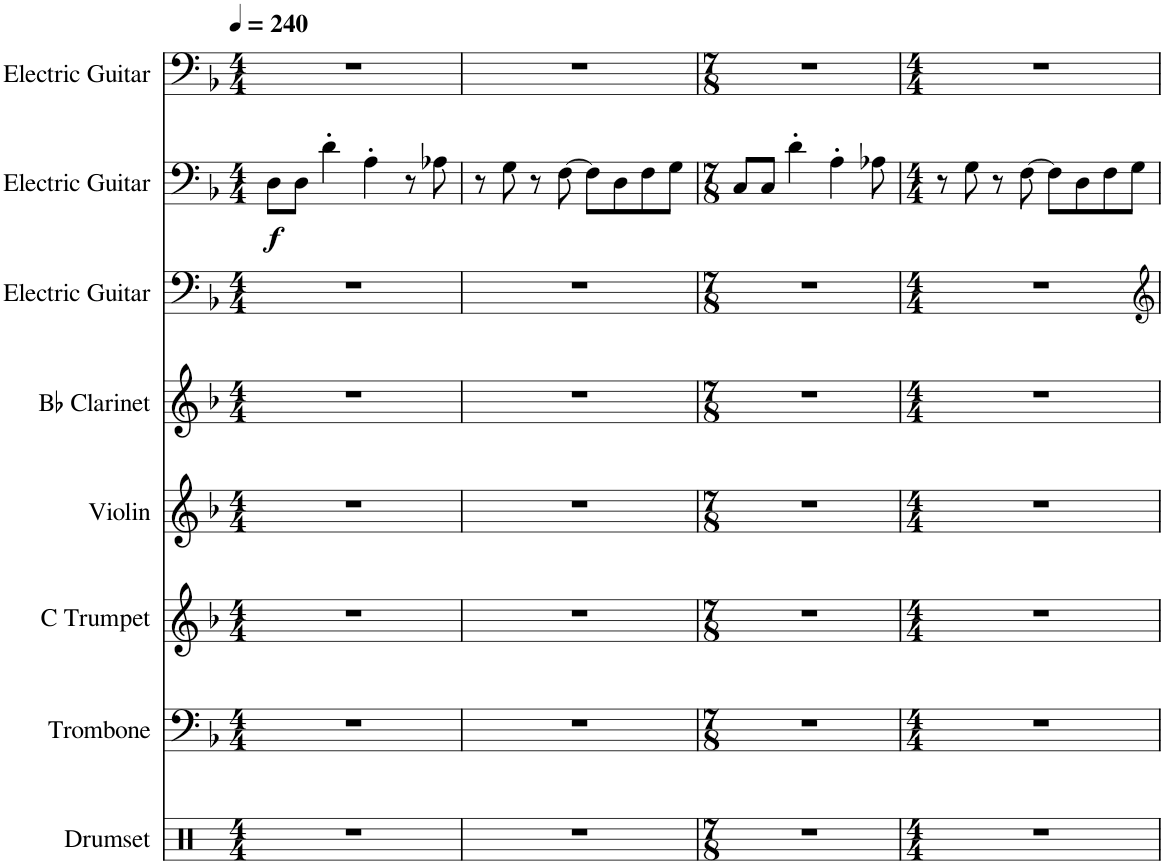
**kern	**kern	**kern	**kern	**kern	**kern	**kern	**dynam	**kern
*part8	*part7	*part6	*part5	*part4	*part3	*part2	*part2	*part1
*staff8	*staff7	*staff6	*staff5	*staff4	*staff3	*staff2	*staff2	*staff1
*I"Drumset	*I"Trombone	*I"C Trumpet	*I"Violin	*I"Bb Clarinet	*I"Electric Guitar	*I"Electric Guitar	*	*I"Electric Guitar
*I'Drs.	*I'Tbn.	*I'C Tpt.	*I'Vln.	*I'Bb Cl.	*I'El. Guit.	*I'El. Guit.	*	*I'El. Guit.
*clefX	*clefF4	*clefG2	*clefG2	*clefG2	*clefF4	*clefF4	*	*clefF4
*k[]	*k[b-]	*k[b-]	*k[b-]	*k[b-]	*k[b-]	*k[b-]	*	*k[b-]
*M4/4	*M4/4	*M4/4	*M4/4	*M4/4	*M4/4	*M4/4	*	*M4/4
*MM240	*MM240	*MM240	*MM240	*MM240	*MM240	*MM240	*	*MM240
=1	=1	=1	=1	=1	=1	=1	=1	=1
!	!	!	!	!	!	!	!LO:DY:b	!
1r	1r	1r	1r	1r	1r	8D\L	f	1r
.	.	.	.	.	.	8D\J	.	.
.	.	.	.	.	.	4d'\	.	.
.	.	.	.	.	.	4A'\	.	.
.	.	.	.	.	.	8r	.	.
.	.	.	.	.	.	8A-X\	.	.
=2	=2	=2	=2	=2	=2	=2	=2	=2
1r	1r	1r	1r	1r	1r	8r	.	1r
.	.	.	.	.	.	8G\	.	.
.	.	.	.	.	.	8r	.	.
.	.	.	.	.	.	[8F\	.	.
.	.	.	.	.	.	8F\L]	.	.
.	.	.	.	.	.	8D\	.	.
.	.	.	.	.	.	8F\	.	.
.	.	.	.	.	.	8G\J	.	.
=3	=3	=3	=3	=3	=3	=3	=3	=3
*M7/8	*M7/8	*M7/8	*M7/8	*M7/8	*M7/8	*M7/8	*	*M7/8
2..r	2..r	2..r	2..r	2..r	2..r	8C/L	.	2..r
.	.	.	.	.	.	8C/J	.	.
.	.	.	.	.	.	4d'\	.	.
.	.	.	.	.	.	4A'\	.	.
.	.	.	.	.	.	8A-X\	.	.
=4	=4	=4	=4	=4	=4	=4	=4	=4
*M4/4	*M4/4	*M4/4	*M4/4	*M4/4	*M4/4	*M4/4	*	*M4/4
1r	1r	1r	1r	1r	1r	8r	.	1r
.	.	.	.	.	.	8G\	.	.
.	.	.	.	.	.	8r	.	.
.	.	.	.	.	.	[8F\	.	.
.	.	.	.	.	.	8F\L]	.	.
.	.	.	.	.	.	8D\	.	.
.	.	.	.	.	.	8F\	.	.
.	.	.	.	.	.	8G\J	.	.
=	=	=	=	=	=	=	=	=
*-	*-	*-	*-	*-	*-	*-	*-	*-
